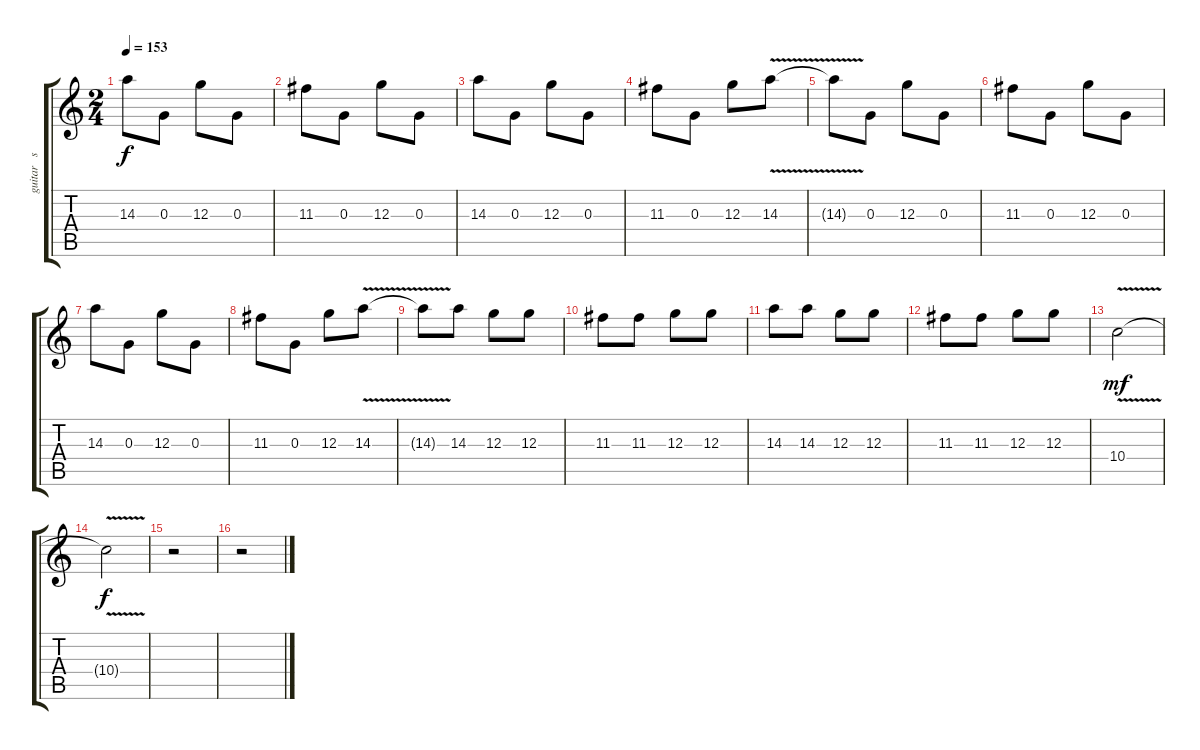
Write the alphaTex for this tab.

\track ("guitar   solo    left" "guitar   s") {instrument overdrivenguitar}
\staff {score tabs}
\tuning (E4 B3 G3 D3 A2 E2) {hide}
\ts (2 4)
\tempo 153
\clef g2
\ks c
14.3{t}.8{dy f} 0.3.8 12.3.8 0.3.8 |
11.3.8 0.3.8 12.3.8 0.3.8 |
14.3.8 0.3.8 12.3.8 0.3.8 |
11.3.8 0.3.8 12.3.8 14.3{v}.8 |
14.3{t}.8 0.3.8 12.3.8 0.3.8 |
11.3.8 0.3.8 12.3.8 0.3.8 |
14.3.8 0.3.8 12.3.8 0.3.8 |
11.3.8 0.3.8 12.3.8 14.3{v}.8 |
14.3{t}.8 14.3.8 12.3.8 12.3.8 |
11.3.8 11.3.8 12.3.8 12.3.8 |
14.3.8 14.3.8 12.3.8 12.3.8 |
11.3.8 11.3.8 12.3.8 12.3.8 |
10.4{v}.2{dy mf} |
10.4{t}.2{dy f} |
r.2 |
r.2
